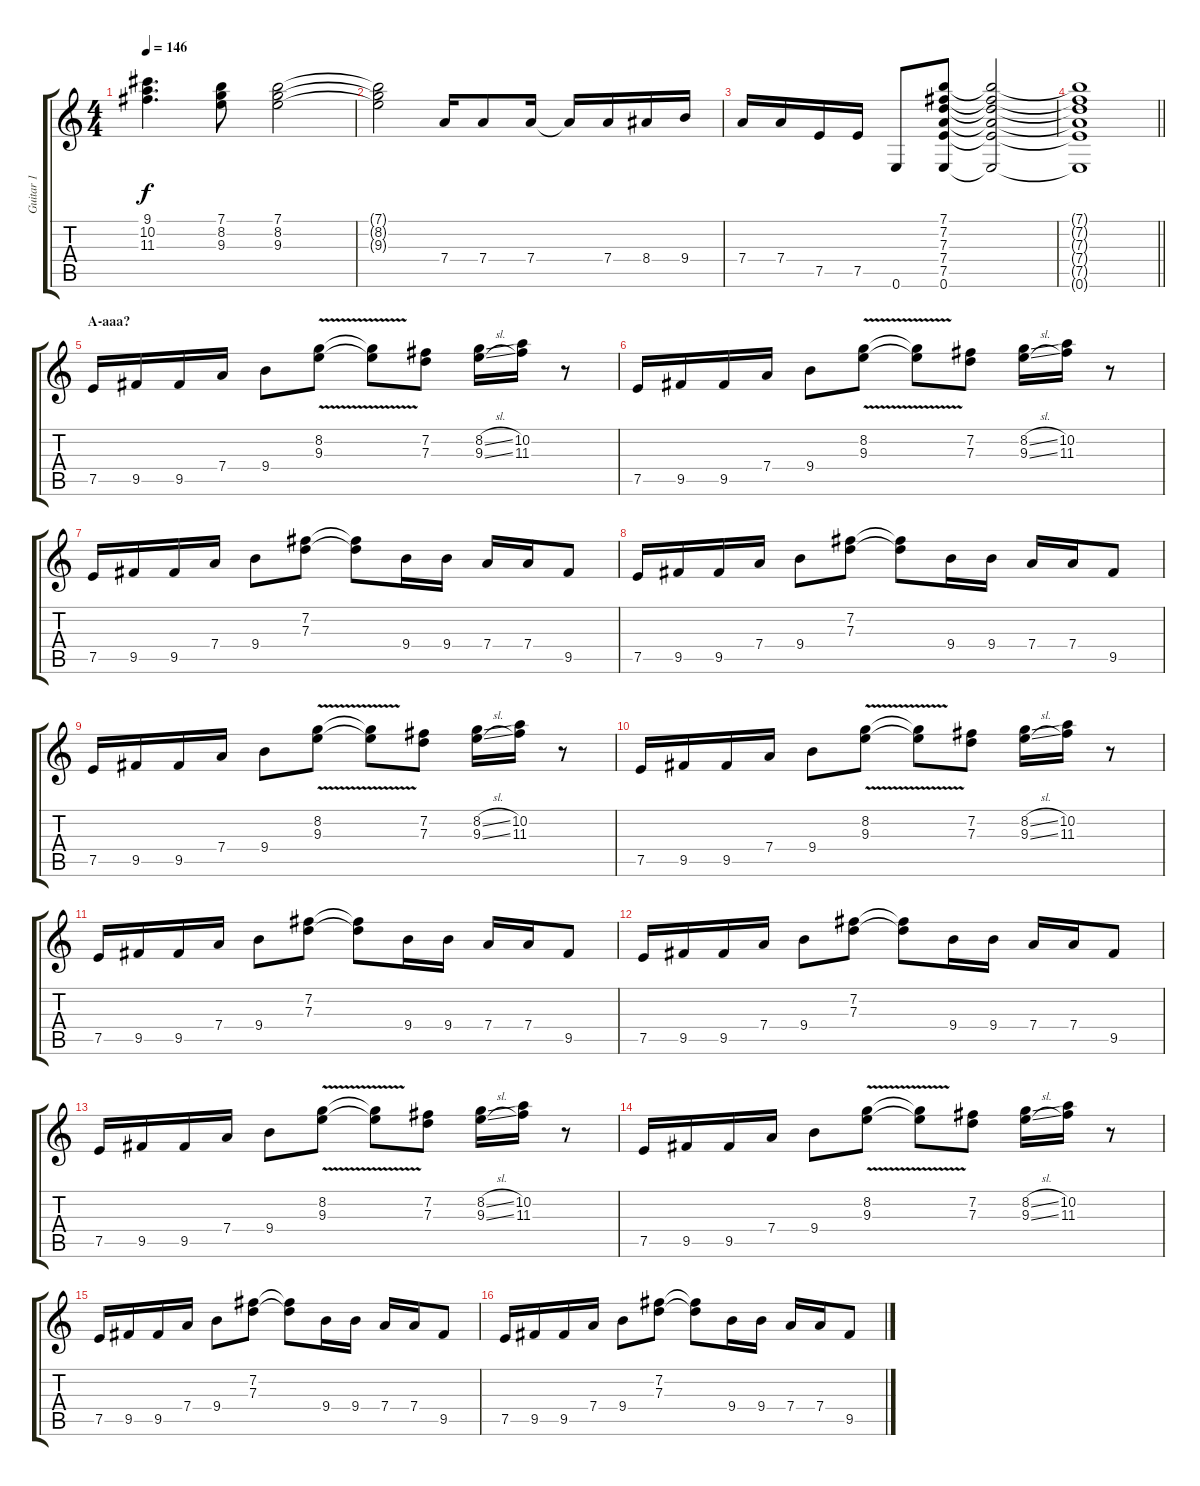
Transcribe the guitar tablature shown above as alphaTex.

\track ("Guitar 1" "Guitar 1") {instrument overdrivenguitar}
\staff {score tabs}
\tuning (E4 B3 G3 D3 A2 E2) {hide}
\ts (4 4)
\tempo 146
\clef g2
\ks c
(9.1 10.2 11.3).4{d dy f} (7.1 8.2 9.3).8 (7.1 8.2 9.3).2 |
(7.1{t} 8.2{t} 9.3{t}).2 7.4.16 7.4.8 7.4.16 7.4{t}.16 7.4.16 8.4.16 9.4.16 |
7.4.16 7.4.16 7.5.16 7.5.16 0.6.8 (7.1 7.2 7.3 7.4 7.5 0.6).8 (7.1{t} 7.2{t} 7.3{t} 7.4{t} 7.5{t} 0.6{t}).2 |
\barLineRight lightlight
(7.1{t} 7.2{t} 7.3{t} 7.4{t} 7.5{t} 0.6{t}).1 |
\section ("" "A-aaa?")
7.5.16 9.5.16 9.5.16 7.4.16 9.4.8 (8.2{v} 9.3{v}).8 (8.2{t} 9.3{t}).8 (7.2 7.3).8 (8.2{sl} 9.3{sl}).16 (10.2 11.3).16 r.8 |
7.5.16 9.5.16 9.5.16 7.4.16 9.4.8 (8.2{v} 9.3{v}).8 (8.2{t} 9.3{t}).8 (7.2 7.3).8 (8.2{sl} 9.3{sl}).16 (10.2 11.3).16 r.8 |
7.5.16 9.5.16 9.5.16 7.4.16 9.4.8 (7.2 7.3).8 (7.2{t} 7.3{t}).8 9.4.16 9.4.16 7.4.16 7.4.16 9.5.8 |
7.5.16 9.5.16 9.5.16 7.4.16 9.4.8 (7.2 7.3).8 (7.2{t} 7.3{t}).8 9.4.16 9.4.16 7.4.16 7.4.16 9.5.8 |
7.5.16 9.5.16 9.5.16 7.4.16 9.4.8 (8.2{v} 9.3{v}).8 (8.2{t} 9.3{t}).8 (7.2 7.3).8 (8.2{sl} 9.3{sl}).16 (10.2 11.3).16 r.8 |
7.5.16 9.5.16 9.5.16 7.4.16 9.4.8 (8.2{v} 9.3{v}).8 (8.2{t} 9.3{t}).8 (7.2 7.3).8 (8.2{sl} 9.3{sl}).16 (10.2 11.3).16 r.8 |
7.5.16 9.5.16 9.5.16 7.4.16 9.4.8 (7.2 7.3).8 (7.2{t} 7.3{t}).8 9.4.16 9.4.16 7.4.16 7.4.16 9.5.8 |
7.5.16 9.5.16 9.5.16 7.4.16 9.4.8 (7.2 7.3).8 (7.2{t} 7.3{t}).8 9.4.16 9.4.16 7.4.16 7.4.16 9.5.8 |
7.5.16 9.5.16 9.5.16 7.4.16 9.4.8 (8.2{v} 9.3{v}).8 (8.2{t} 9.3{t}).8 (7.2 7.3).8 (8.2{sl} 9.3{sl}).16 (10.2 11.3).16 r.8 |
7.5.16 9.5.16 9.5.16 7.4.16 9.4.8 (8.2{v} 9.3{v}).8 (8.2{t} 9.3{t}).8 (7.2 7.3).8 (8.2{sl} 9.3{sl}).16 (10.2 11.3).16 r.8 |
7.5.16 9.5.16 9.5.16 7.4.16 9.4.8 (7.2 7.3).8 (7.2{t} 7.3{t}).8 9.4.16 9.4.16 7.4.16 7.4.16 9.5.8 |
7.5.16 9.5.16 9.5.16 7.4.16 9.4.8 (7.2 7.3).8 (7.2{t} 7.3{t}).8 9.4.16 9.4.16 7.4.16 7.4.16 9.5.8
